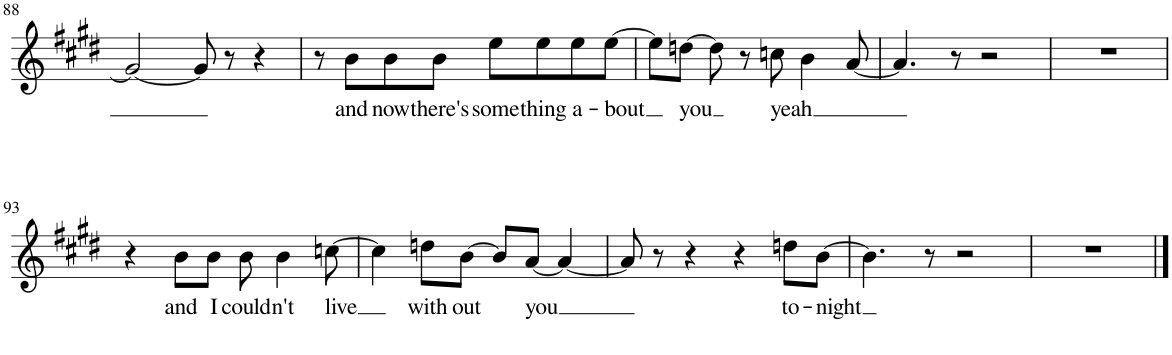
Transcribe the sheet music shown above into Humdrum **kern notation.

**kern	**text
*part1	*part1
*staff1	*staff1
*I"Piano	*
*I'Pno.	*
!!LO:PB:g=z
*clefG2	*
*k[f#c#g#d#]	*
*M4/4	*
=88	=88
2g#/_	.
8g#/]	.
8r	.
4r	.
=89	=89
8r	.
!	!LO:LY:b
8b\L	and
!	!LO:LY:b
8b\	now
!	!LO:LY:b
8b\J	there's
!	!LO:LY:b
8ee\L	some-
!	!LO:LY:b
8ee\	-thing
!	!LO:LY:b
8ee\	a-
!	!LO:LY:b
[8ee\J	-bout
=90	=90
8ee\L]	.
!	!LO:LY:b
[8ddn\J	you
8dd\]	.
8r	.
!	!LO:LY:b
8ccn\	yeah
4b\	.
[8a/	.
=91	=91
4.a/]	.
8r	.
2r	.
=92	=92
1r	.
!!LO:LB:g=z
=93	=93
4r	.
!	!LO:LY:b
8b\L	and
!	!LO:LY:b
8b\J	I
!	!LO:LY:b
8b\	could-
!	!LO:LY:b
4b\	-n't
!	!LO:LY:b
[8ccn\	live
=94	=94
4cc\]	.
!	!LO:LY:b
8ddn\L	with-
!	!LO:LY:b
[8b\J	-out
8b/L]	.
!	!LO:LY:b
[8a/J	you
4a/_	.
=95	=95
8a/]	.
8r	.
4r	.
4r	.
!	!LO:LY:b
8ddn\L	to-
!	!LO:LY:b
[8b\J	-night
=96	=96
4.b\]	.
8r	.
2r	.
=97	=97
1r	.
==	==
*-	*-
